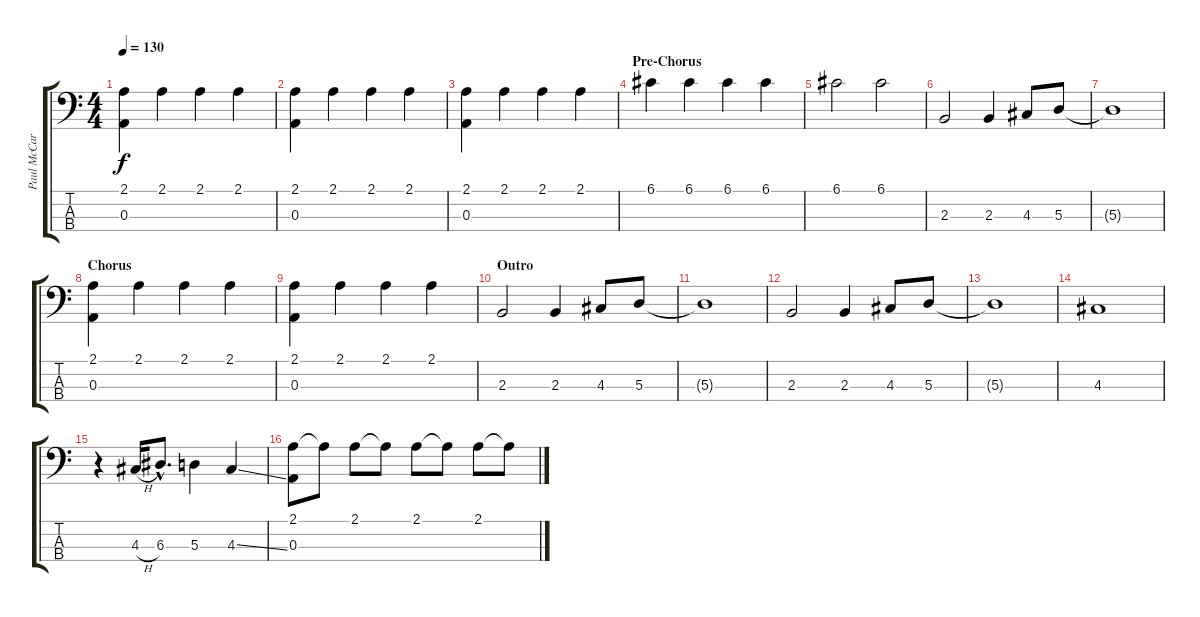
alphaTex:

\track ("Paul McCartney" "Paul McCar") {instrument electricbasspick}
\staff {score tabs}
\tuning (G2 D2 A1 E1) {hide}
\ts (4 4)
\tempo 130
\clef f4
\ks c
(2.1 0.3).4{dy f} 2.1.4 2.1.4 2.1.4 |
(2.1 0.3).4 2.1.4 2.1.4 2.1.4 |
(2.1 0.3).4 2.1.4 2.1.4 2.1.4 |
\section ("" "Pre-Chorus")
6.1.4 6.1.4 6.1.4 6.1.4 |
6.1.2 6.1.2 |
2.3.2 2.3.4 4.3.8 5.3.8 |
5.3{t}.1 |
\section ("" "Chorus")
(2.1 0.3).4 2.1.4 2.1.4 2.1.4 |
(2.1 0.3).4 2.1.4 2.1.4 2.1.4 |
\section ("" "Outro")
2.3.2 2.3.4 4.3.8 5.3.8 |
5.3{t}.1 |
2.3.2 2.3.4 4.3.8 5.3.8 |
5.3{t}.1 |
4.3.1 |
r.4 4.3{h}.16{volume 16} 6.3{hac}.8{d} 5.3.4 4.3{ss}.4 |
(2.1 0.3).8{volume 13} 2.1{t}.8 2.1.8 2.1{t}.8 2.1.8 2.1{t}.8 2.1.8 2.1{t}.8
